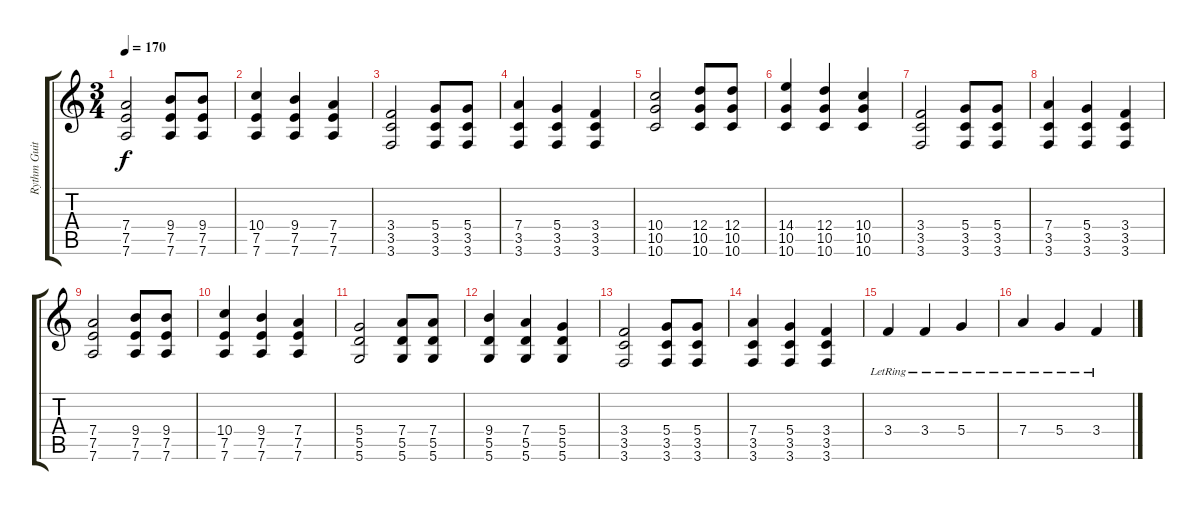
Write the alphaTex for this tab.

\track ("Rythm Guitar" "Rythm Guit") {instrument electricguitarclean}
\staff {score tabs}
\tuning (E4 B3 G3 D3 A2 D2) {hide}
\ts (3 4)
\tempo 170
\clef g2
\ks c
(7.4 7.5 7.6).2{dy f} (9.4 7.5 7.6).8 (9.4 7.5 7.6).8 |
(10.4 7.5 7.6).4 (9.4 7.5 7.6).4 (7.4 7.5 7.6).4 |
(3.4 3.5 3.6).2 (5.4 3.5 3.6).8 (5.4 3.5 3.6).8 |
(7.4 3.5 3.6).4 (5.4 3.5 3.6).4 (3.4 3.5 3.6).4 |
(10.4 10.5 10.6).2 (12.4 10.5 10.6).8 (12.4 10.5 10.6).8 |
(14.4 10.5 10.6).4 (12.4 10.5 10.6).4 (10.4 10.5 10.6).4 |
(3.4 3.5 3.6).2 (5.4 3.5 3.6).8 (5.4 3.5 3.6).8 |
(7.4 3.5 3.6).4 (5.4 3.5 3.6).4 (3.4 3.5 3.6).4 |
(7.4 7.5 7.6).2 (9.4 7.5 7.6).8 (9.4 7.5 7.6).8 |
(10.4 7.5 7.6).4 (9.4 7.5 7.6).4 (7.4 7.5 7.6).4 |
(5.4 5.5 5.6).2 (7.4 5.5 5.6).8 (7.4 5.5 5.6).8 |
(9.4 5.5 5.6).4 (7.4 5.5 5.6).4 (5.4 5.5 5.6).4 |
(3.4 3.5 3.6).2 (5.4 3.5 3.6).8 (5.4 3.5 3.6).8 |
(7.4 3.5 3.6).4 (5.4 3.5 3.6).4 (3.4 3.5 3.6).4 |
3.4{lr}.4 3.4{lr}.4 5.4{lr}.4 |
7.4{lr}.4 5.4{lr}.4 3.4{lr}.4
